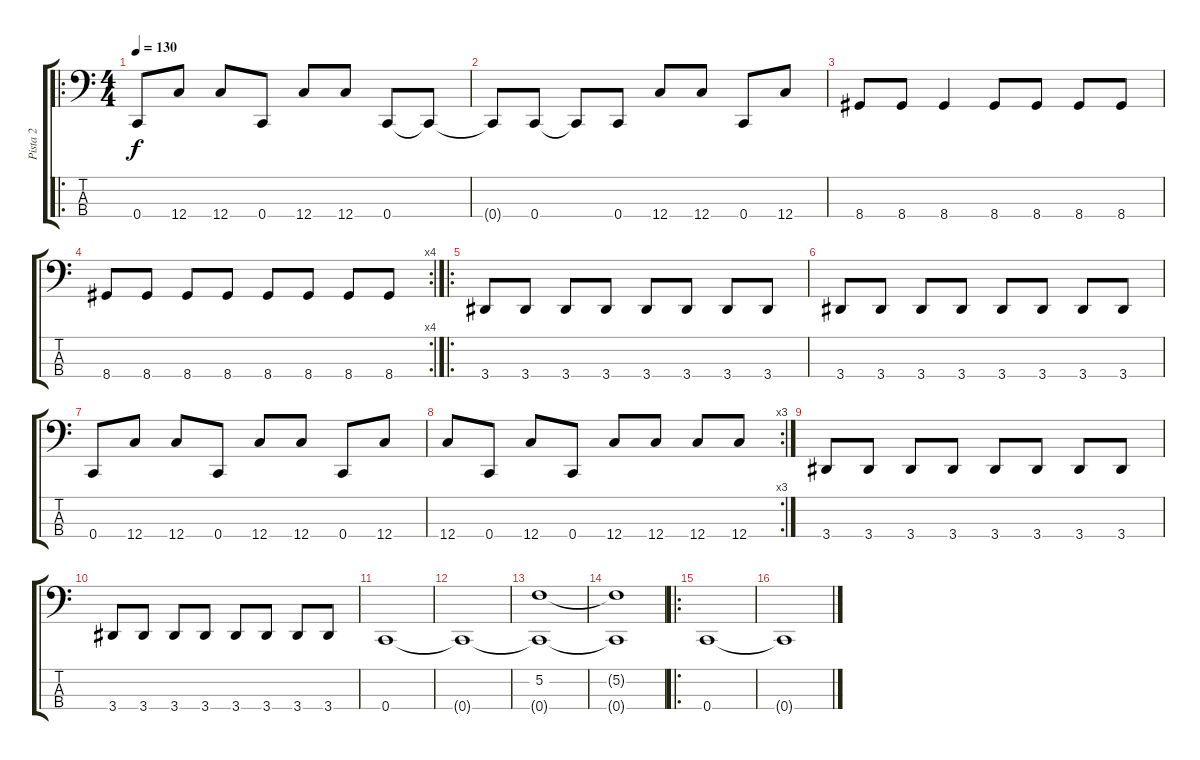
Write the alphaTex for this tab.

\track ("Pista 2" "Pista 2") {instrument electricbassfinger}
\staff {score tabs}
\tuning (F2 C2 G1 C1) {hide}
\ro
\ts (4 4)
\tempo 130
\clef f4
\ks c
0.4.8{dy f} 12.4.8 12.4.8 0.4.8 12.4.8 12.4.8 0.4.8 0.4{t}.8 |
0.4{t}.8 0.4.8 0.4{t}.8 0.4.8 12.4.8 12.4.8 0.4.8 12.4.8 |
8.4.8 8.4.8 8.4.4 8.4.8 8.4.8 8.4.8 8.4.8 |
\rc 4
8.4.8 8.4.8 8.4.8 8.4.8 8.4.8 8.4.8 8.4.8 8.4.8 |
\ro
3.4.8 3.4.8 3.4.8 3.4.8 3.4.8 3.4.8 3.4.8 3.4.8 |
3.4.8 3.4.8 3.4.8 3.4.8 3.4.8 3.4.8 3.4.8 3.4.8 |
0.4.8 12.4.8 12.4.8 0.4.8 12.4.8 12.4.8 0.4.8 12.4.8 |
\rc 3
12.4.8 0.4.8 12.4.8 0.4.8 12.4.8 12.4.8 12.4.8 12.4.8 |
3.4.8 3.4.8 3.4.8 3.4.8 3.4.8 3.4.8 3.4.8 3.4.8 |
3.4.8 3.4.8 3.4.8 3.4.8 3.4.8 3.4.8 3.4.8 3.4.8 |
0.4.1 |
0.4{t}.1 |
(5.2 0.4{t}).1 |
(5.2{t} 0.4{t}).1 |
\ro
0.4.1 |
0.4{t}.1
